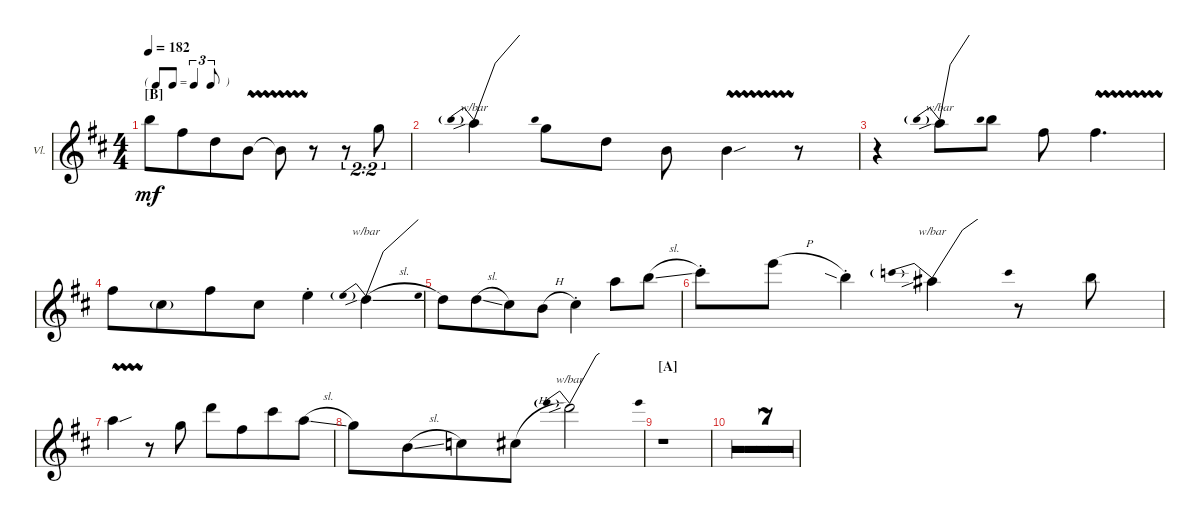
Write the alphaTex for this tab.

\defaultSystemsLayout 4
\bracketExtendMode groupsimilarinstruments
\firstSystemTrackNameOrientation horizontal
\otherSystemsTrackNameOrientation horizontal
\track ("Violin" "Vl.") {multiBarRest instrument violin}
\staff {score}
\tuning (E5 A4 D4 G3)
\ts (4 4)
\tf triplet8th
\section ("B" "")
\tempo 182
\clef g2
\ks d
7.1.8{dy mf} 9.2.8{beam merge} 12.3.8 9.3{vw}.8 9.3{vw t}.8 r.8 r.8{tu (2 2)} 3.1.8{tu (2 2)} |
7.1{sib}.4{tbe (predivedive default 0 -4 30 0)} 10.2.8 5.2.8 2.2.8 2.2{vw sou}.4 r.8 |
r.4 7.1{sib}.8{tbe (predivedive default 0 -4 30 0)} 7.1.8 2.1.8 2.1{vw}.4{d} |
2.1.8 4.2{g}.8{beam merge} 2.1.8 4.2.8 7.2{st}.4 7.2{sib sl}.4{tbe (predivedive default 0 -4 30 0)} |
5.2.8 5.2{sl}.8{beam merge} 4.2.8 2.2{h}.8 4.2{st}.4 5.1.8 7.1{sl}.8 |
9.1{st}.8 12.1{h}.8 7.1{sia st}.4 8.1{sib}.4{tbe (predivedive default 0 -4 30 0)} r.8 7.1.8 |
5.1{vw sou}.4 r.8 3.1.8 10.1.8 2.1.8{beam merge} 9.1.8 5.1{sl}.8 |
3.1.8 2.2{sl}.8{beam merge} 3.2.8 4.2{h}.8 19.2{sib}.2{tbe (predivedive default 0 -4 18.599999999999998 0)} |
\section ("A" "")
r.1 |
r.1 |
r.1 |
r.1 |
r.1 |
r.1 |
r.1 |
r.1
